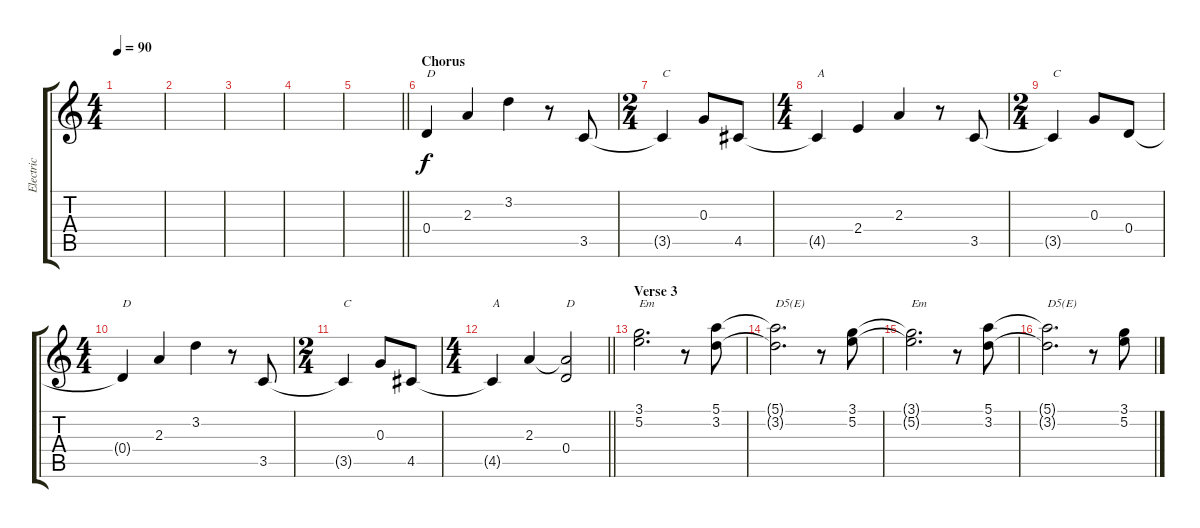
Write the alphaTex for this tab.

\track ("Electric" "Electric") {instrument overdrivenguitar}
\staff {score tabs}
\tuning (E4 B3 G3 D3 A2 E2) {hide}
\ts (4 4)
\tempo 90
\clef g2
\ks c
|
|
|
|
\barLineRight lightlight
|
\section ("" "Chorus")
0.4.4{txt "D"} 2.3.4 3.2.4 r.8 3.5.8 |
\ts (2 4)
3.5{t}.4{txt "C"} 0.3.8 4.5.8 |
\ts (4 4)
4.5{t}.4{txt "A"} 2.4.4 2.3.4 r.8 3.5.8 |
\ts (2 4)
3.5{t}.4{txt "C"} 0.3.8 0.4.8 |
\ts (4 4)
0.4{t}.4{txt "D"} 2.3.4 3.2.4 r.8 3.5.8 |
\ts (2 4)
3.5{t}.4{txt "C"} 0.3.8 4.5.8 |
\ts (4 4)
\barLineRight lightlight
4.5{t}.4{txt "A"} 2.3.4 (2.3{t} 0.4).2{txt "D"} |
\section ("" "Verse 3")
(3.1 5.2).2{d txt "Em"} r.8 (5.1 3.2).8 |
(5.1{t} 3.2{t}).2{d txt "D5(E)"} r.8 (3.1 5.2).8 |
(3.1{t} 5.2{t}).2{d txt "Em"} r.8 (5.1 3.2).8 |
(5.1{t} 3.2{t}).2{d txt "D5(E)"} r.8 (3.1 5.2).8
